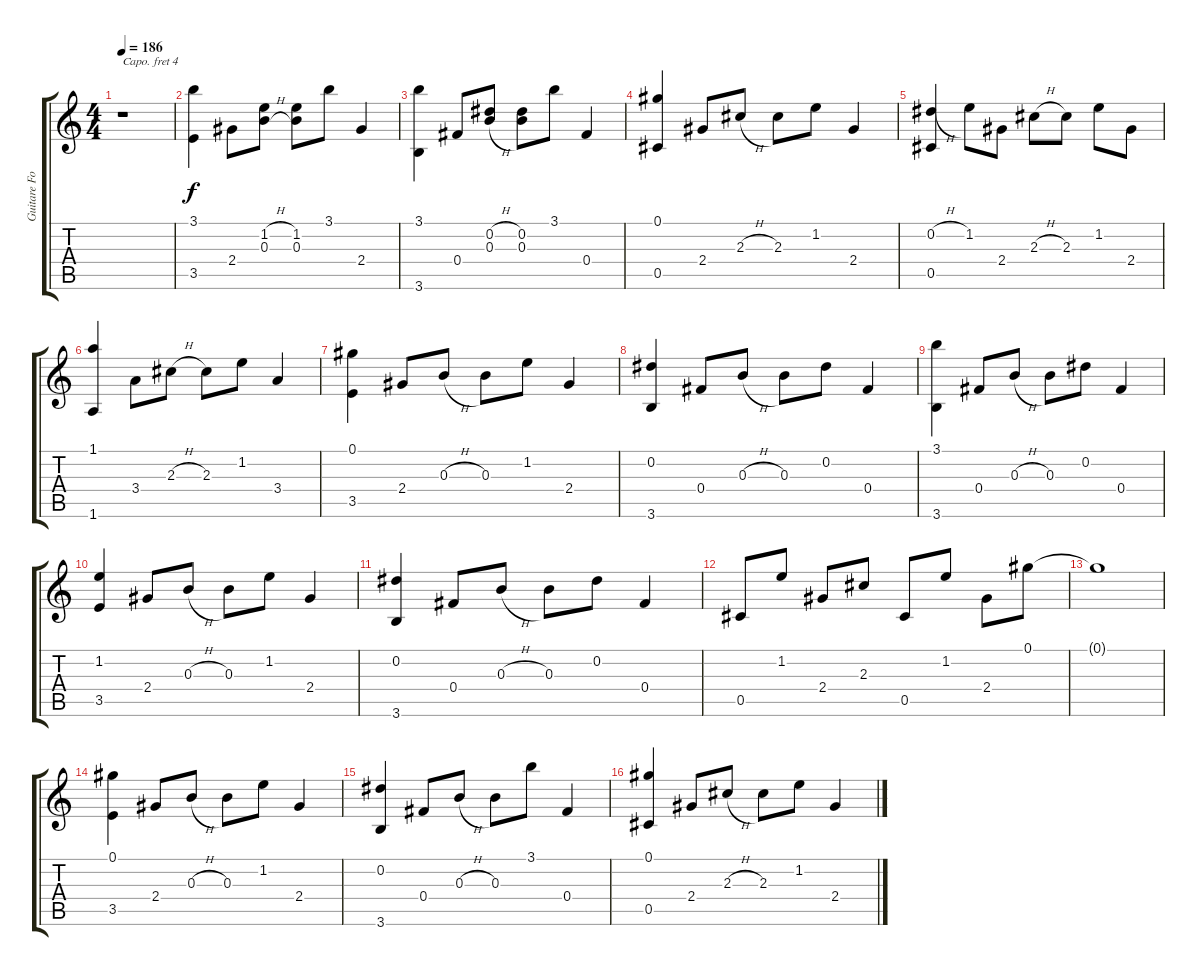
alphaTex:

\track ("Guitare Folk" "Guitare Fo") {instrument acousticguitarsteel}
\staff {score tabs}
\capo 4
\tuning (E4 B3 G3 D3 A2 E2) {hide}
\ts (4 4)
\tempo 186
\clef g2
\ks c
r.1{dy f instrument acousticguitarsteel} |
(3.1 3.5).4 2.4.8 (1.2{h} 0.3{h}).8 (1.2 0.3).8 3.1.8 2.4.4 |
(3.1 3.6).4 0.4.8 (0.2{h} 0.3{h}).8 (0.2 0.3).8 3.1.8 0.4.4 |
(0.1 0.5).4 2.4.8 2.3{h}.8 2.3.8 1.2.8 2.4.4 |
(0.2{h} 0.5).4 1.2.8 2.4.8 2.3{h}.8 2.3.8 1.2.8 2.4.8 |
(1.1 1.6).4 3.4.8 2.3{h}.8 2.3.8 1.2.8 3.4.4 |
(0.1 3.5).4 2.4.8 0.3{h}.8 0.3.8 1.2.8 2.4.4 |
(0.2 3.6).4 0.4.8 0.3{h}.8 0.3.8 0.2.8 0.4.4 |
(3.1 3.6).4 0.4.8 0.3{h}.8 0.3.8 0.2.8 0.4.4 |
(1.2 3.5).4 2.4.8 0.3{h}.8 0.3.8 1.2.8 2.4.4 |
(0.2 3.6).4 0.4.8 0.3{h}.8 0.3.8 0.2.8 0.4.4 |
0.5.8 1.2.8 2.4.8 2.3.8 0.5.8 1.2.8 2.4.8 0.1.8 |
0.1{t}.1 |
(0.1 3.5).4 2.4.8 0.3{h}.8 0.3.8 1.2.8 2.4.4 |
(0.2 3.6).4 0.4.8 0.3{h}.8 0.3.8 3.1.8 0.4.4 |
(0.1 0.5).4 2.4.8 2.3{h}.8 2.3.8 1.2.8 2.4.4
